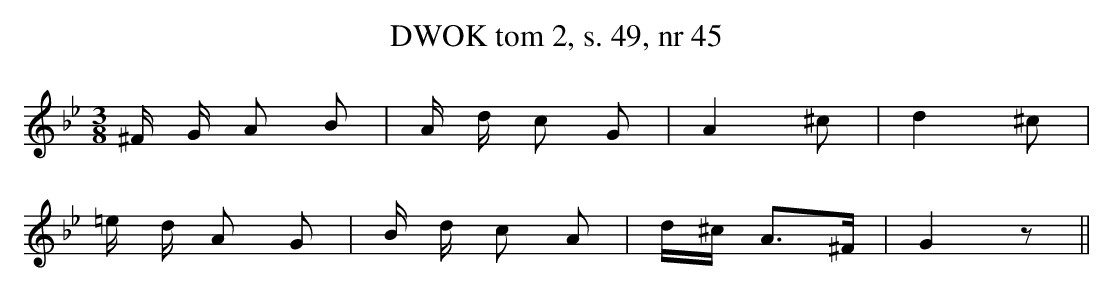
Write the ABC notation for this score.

X:1
T: DWOK tom 2, s. 49, nr 45
L: 1/16
M: 3/8
K: Bb
 ^F1 G1 A2 B2 |\
A1 d1 c2 G2 |\
A4 ^c2 |\
d4 ^c2 |
=e1 d1 A2 G2 |\
B1 d1 c2 A2 |\
d1^c1 A3^F1 |\
G4 z2 ||
